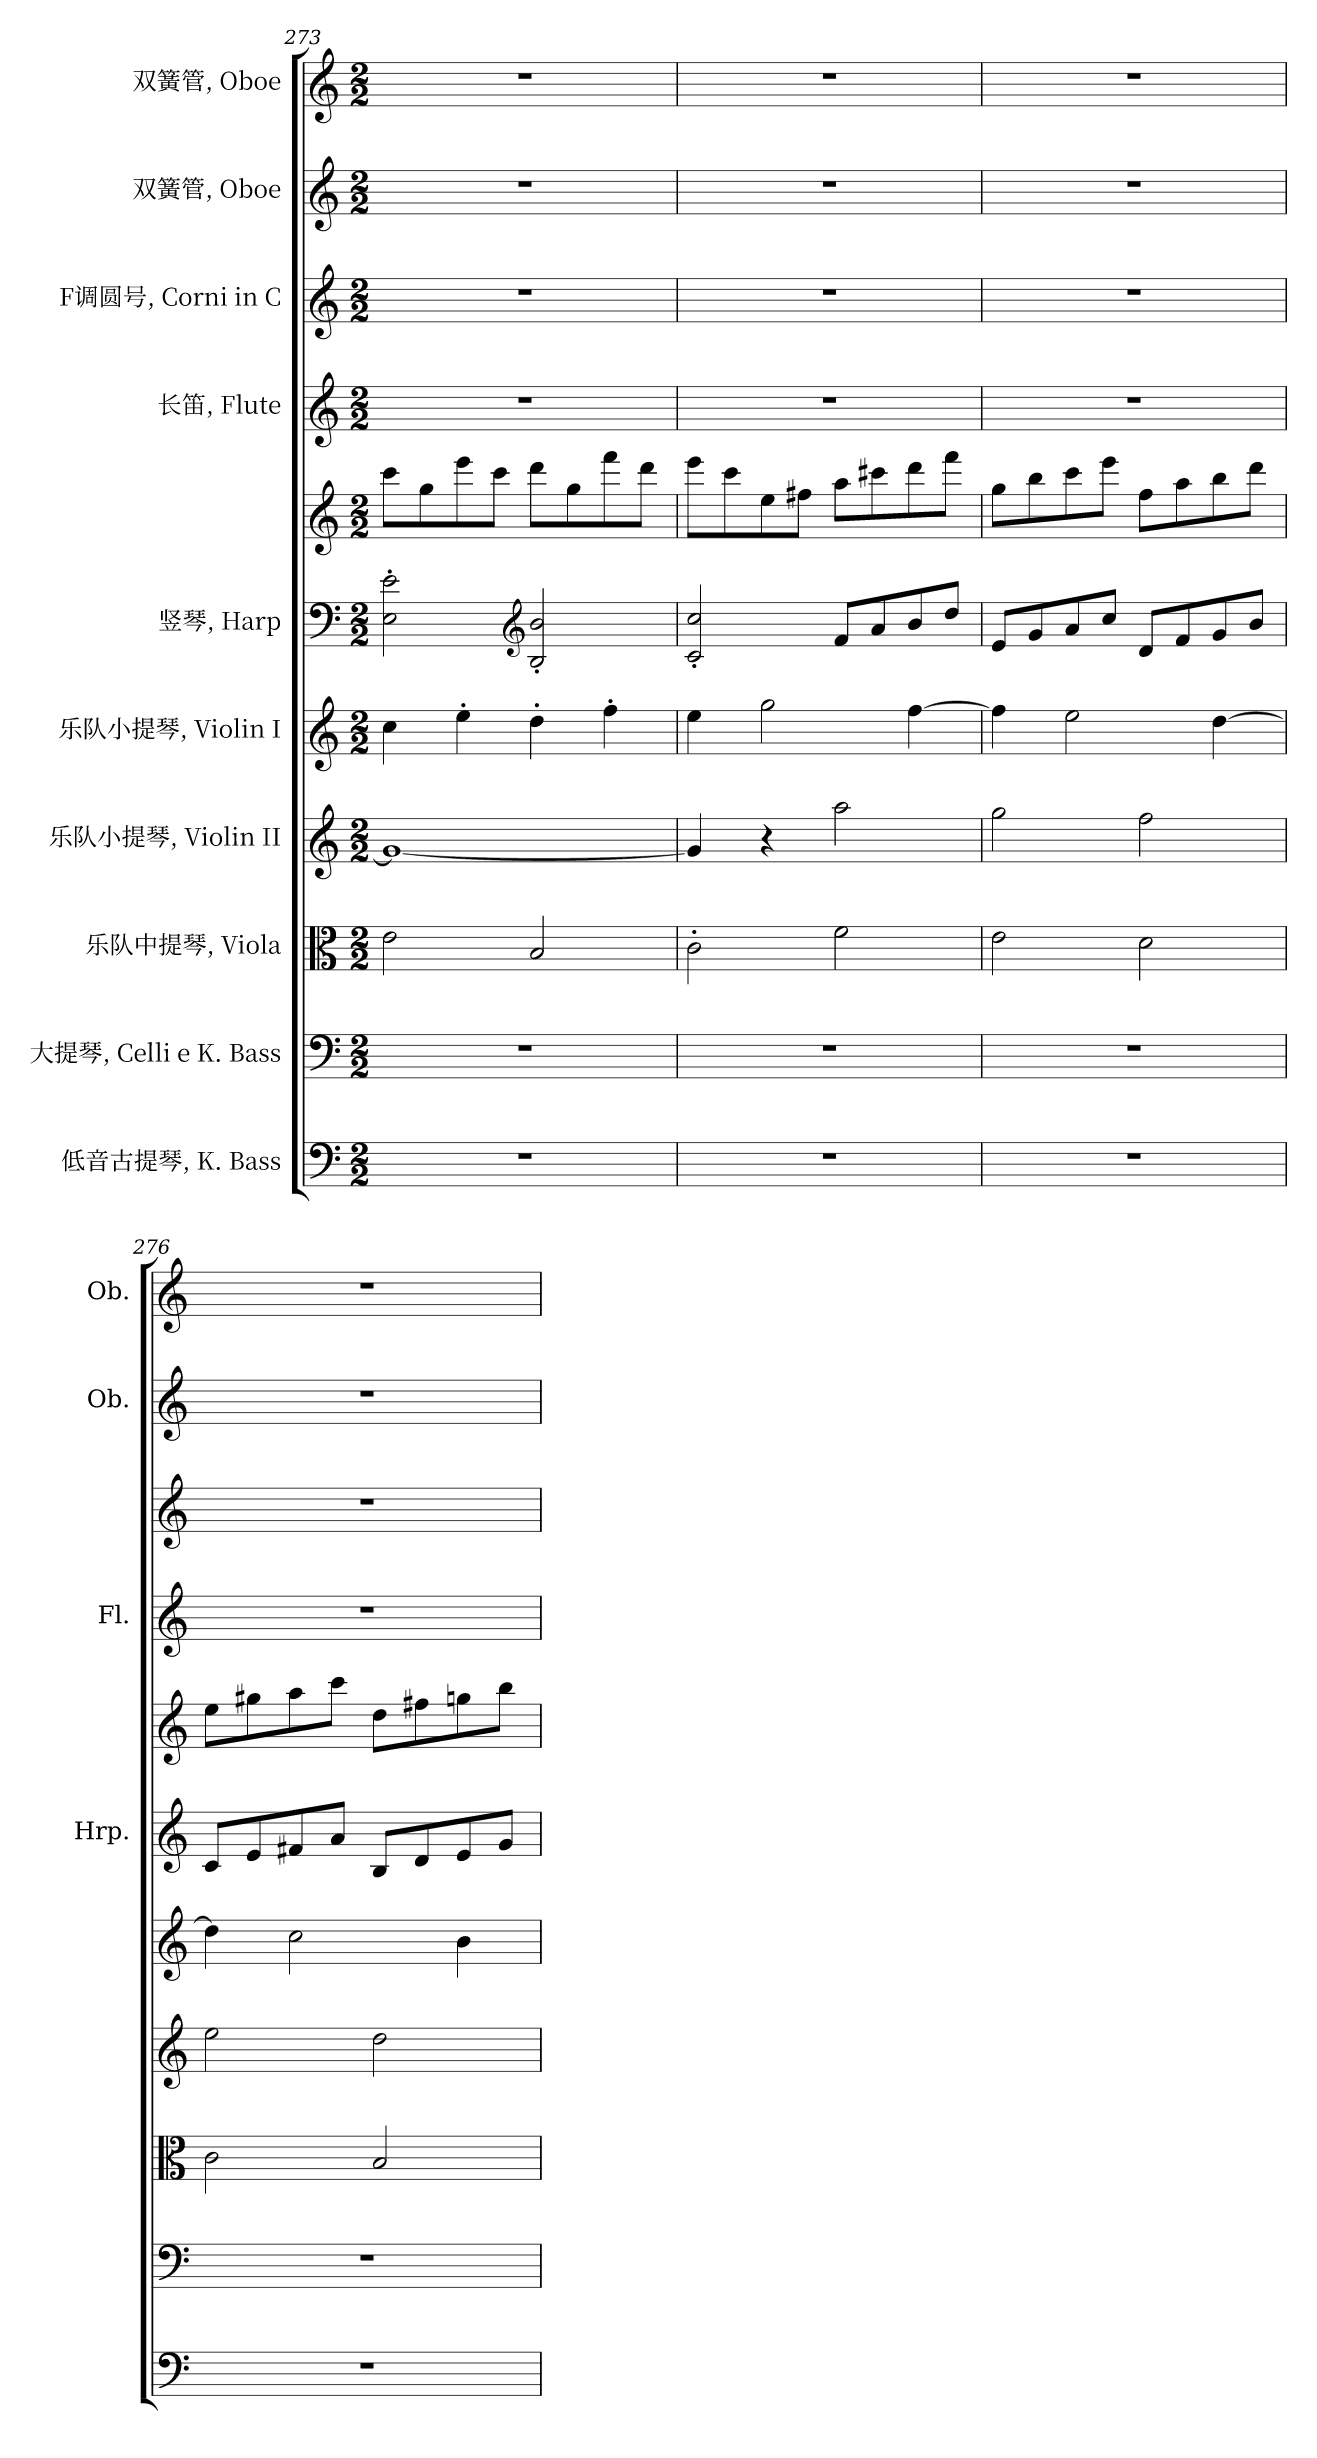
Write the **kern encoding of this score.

**kern	**kern	**kern	**kern	**kern	**kern	**kern	**kern	**kern	**kern	**kern
*part10	*part9	*part8	*part7	*part6	*part5	*part5	*part4	*part3	*part2	*part1
*staff11	*staff10	*staff9	*staff8	*staff7	*staff6	*staff5	*staff4	*staff3	*staff2	*staff1
*I"低音古提琴, K. Bass	*I"大提琴, Celli e K. Bass	*I"乐队中提琴, Viola	*I"乐队小提琴, Violin II	*I"乐队小提琴, Violin I	*I"竖琴, Harp	*	*I"长笛, Flute	*I"F调圆号, Corni in C	*I"双簧管, Oboe	*I"双簧管, Oboe
*	*	*	*	*	*I'Hrp.	*	*I'Fl.	*	*I'Ob.	*I'Ob.
*clefF4	*clefF4	*clefC3	*clefG2	*clefG2	*clefF4	*clefG2	*clefG2	*clefG2	*clefG2	*clefG2
*	*	*	*	*	*	*	*	*ITrd4c7	*	*
*k[]	*k[]	*k[]	*k[]	*k[]	*k[]	*k[]	*k[]	*k[b-]	*k[]	*k[]
*M2/2	*M2/2	*M2/2	*M2/2	*M2/2	*M2/2	*M2/2	*M2/2	*M2/2	*M2/2	*M2/2
=273	=273	=273	=273	=273	=273	=273	=273	=273	=273	=273
1r	1r	2e\	1g_	4cc\	2E\' 2e\'	8ccc\L	1r	1r	1r	1r
.	.	.	.	.	.	8gg\	.	.	.	.
.	.	.	.	4ee'\	.	8eee\	.	.	.	.
.	.	.	.	.	.	8ccc\J	.	.	.	.
*	*	*	*	*	*clefG2	*	*	*	*	*
.	.	2B/	.	4dd'\	2B/' 2b/'	8ddd\L	.	.	.	.
.	.	.	.	.	.	8gg\	.	.	.	.
.	.	.	.	4ff'\	.	8fff\	.	.	.	.
.	.	.	.	.	.	8ddd\J	.	.	.	.
!!LO:PB:g=z
=274	=274	=274	=274	=274	=274	=274	=274	=274	=274	=274
1r	1r	2c'\	4g/]	4ee\	2c/' 2cc/'	8eee\L	1r	1r	1r	1r
.	.	.	.	.	.	8ccc\	.	.	.	.
.	.	.	4r	2gg\	.	8ee\	.	.	.	.
.	.	.	.	.	.	8ff#X\J	.	.	.	.
.	.	2f\	2aa\	.	8f/L	8aa\L	.	.	.	.
.	.	.	.	.	8a/	8ccc#X\	.	.	.	.
.	.	.	.	[4ff\	8b/	8ddd\	.	.	.	.
.	.	.	.	.	8dd/J	8fff\J	.	.	.	.
=275	=275	=275	=275	=275	=275	=275	=275	=275	=275	=275
1r	1r	2e\	2gg\	4ff\]	8e/L	8gg\L	1r	1r	1r	1r
.	.	.	.	.	8g/	8bb\	.	.	.	.
.	.	.	.	2ee\	8a/	8ccc\	.	.	.	.
.	.	.	.	.	8cc/J	8eee\J	.	.	.	.
.	.	2d\	2ff\	.	8d/L	8ff\L	.	.	.	.
.	.	.	.	.	8f/	8aa\	.	.	.	.
.	.	.	.	[4dd\	8g/	8bb\	.	.	.	.
.	.	.	.	.	8b/J	8ddd\J	.	.	.	.
=276	=276	=276	=276	=276	=276	=276	=276	=276	=276	=276
1r	1r	2c\	2ee\	4dd\]	8c/L	8ee\L	1r	1r	1r	1r
.	.	.	.	.	8e/	8gg#X\	.	.	.	.
.	.	.	.	2cc\	8f#X/	8aa\	.	.	.	.
.	.	.	.	.	8a/J	8ccc\J	.	.	.	.
.	.	2B/	2dd\	.	8B/L	8dd\L	.	.	.	.
.	.	.	.	.	8d/	8ff#X\	.	.	.	.
.	.	.	.	4b\	8e/	8ggn\	.	.	.	.
.	.	.	.	.	8g/J	8bb\J	.	.	.	.
=	=	=	=	=	=	=	=	=	=	=
*-	*-	*-	*-	*-	*-	*-	*-	*-	*-	*-
